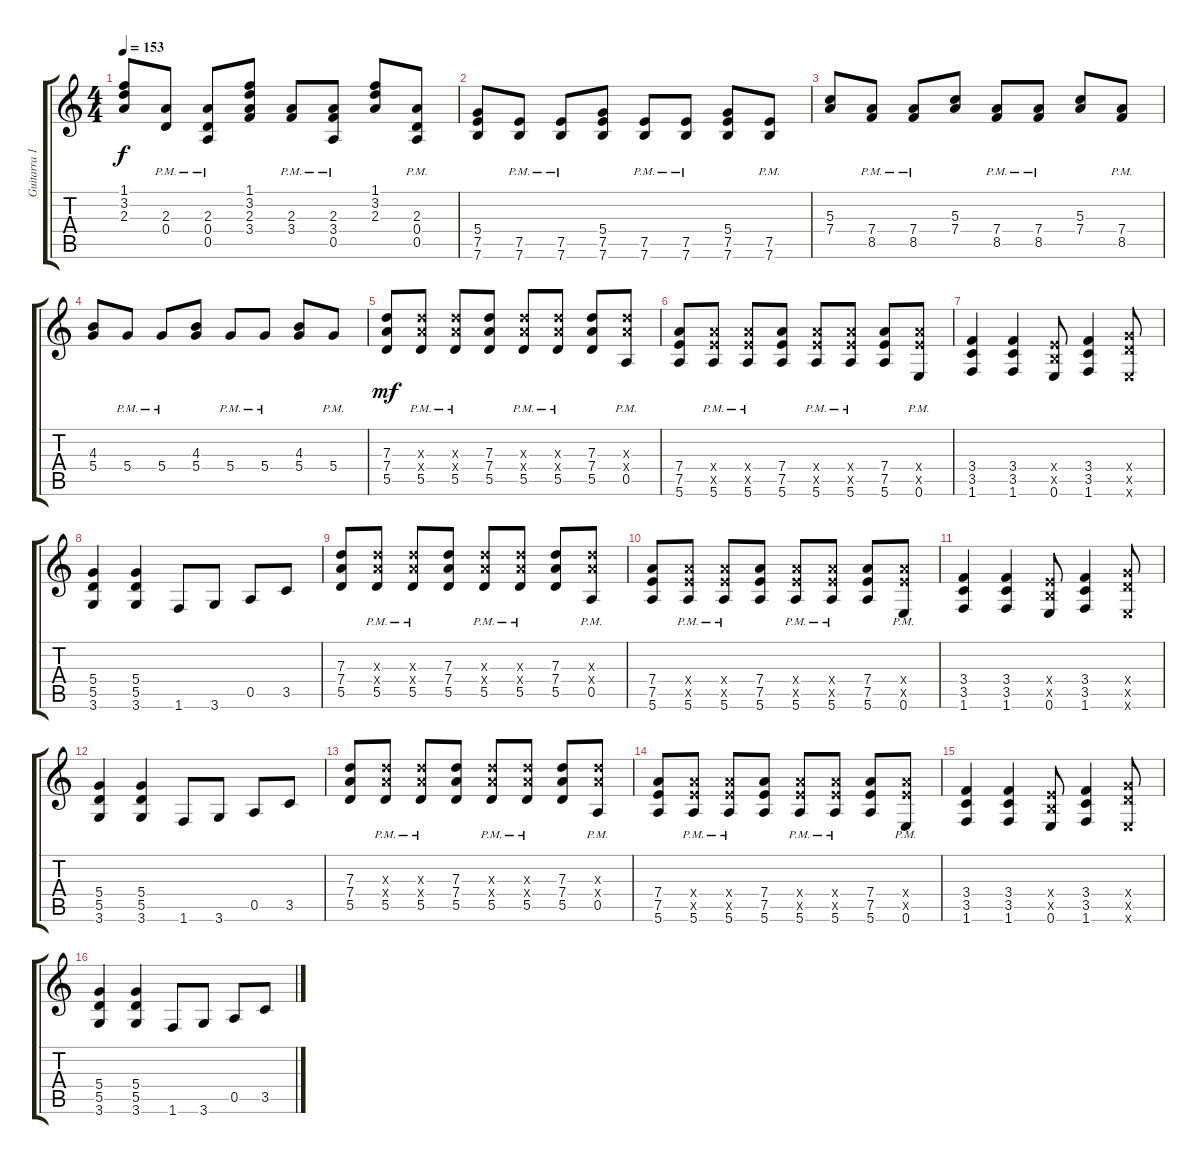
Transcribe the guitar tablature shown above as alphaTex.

\track ("Guitarra 1" "Guitarra 1") {instrument overdrivenguitar}
\staff {score tabs}
\tuning (E4 B3 G3 D3 A2 E2) {hide}
\ts (4 4)
\tempo 153
\clef g2
\ks c
(1.1 3.2 2.3).8{dy f} (2.3{pm} 0.4{pm}).8 (2.3{pm} 0.4{pm} 0.5{pm}).8 (1.1 3.2 2.3 3.4).8 (2.3{pm} 3.4{pm}).8 (2.3{pm} 3.4{pm} 0.5{pm}).8 (1.1 3.2 2.3).8 (2.3{pm} 0.4{pm} 0.5{pm}).8 |
(5.4 7.5 7.6).8 (7.5{pm} 7.6{pm}).8 (7.5{pm} 7.6{pm}).8 (5.4 7.5 7.6).8 (7.5{pm} 7.6{pm}).8 (7.5{pm} 7.6{pm}).8 (5.4 7.5 7.6).8 (7.5{pm} 7.6{pm}).8 |
(5.3 7.4).8 (7.4{pm} 8.5{pm}).8 (7.4{pm} 8.5{pm}).8 (5.3 7.4).8 (7.4{pm} 8.5{pm}).8 (7.4{pm} 8.5{pm}).8 (5.3 7.4).8 (7.4{pm} 8.5{pm}).8 |
(4.3 5.4).8 5.4{pm}.8 5.4{pm}.8 (4.3 5.4).8 5.4{pm}.8 5.4{pm}.8 (4.3 5.4).8 5.4{pm}.8 |
(7.3 7.4 5.5).8{dy mf} (7.3{x} 7.4{x} 5.5{pm}).8 (7.3{x} 7.4{x} 5.5{pm}).8 (7.3 7.4 5.5).8 (7.3{x} 7.4{x} 5.5{pm}).8 (7.3{x} 7.4{x} 5.5{pm}).8 (7.3 7.4 5.5).8 (7.3{x} 7.4{x} 0.5{pm}).8 |
(7.4 7.5 5.6).8 (7.4{x} 7.5{x} 5.6{pm}).8 (7.4{x} 7.5{x} 5.6{pm}).8 (7.4 7.5 5.6).8 (7.4{x} 7.5{x} 5.6{pm}).8 (7.4{x} 7.5{x} 5.6{pm}).8 (7.4 7.5 5.6).8 (7.4{x} 7.5{x} 0.6{pm}).8 |
(3.4 3.5 1.6).4 (3.4 3.5 1.6).4 (2.4{x} 2.5{x} 0.6).8 (3.4 3.5 1.6).4 (5.4{x} 5.5{x} 0.6{x}).8 |
(5.4 5.5 3.6).4 (5.4 5.5 3.6).4 1.6.8 3.6.8 0.5.8 3.5.8 |
(7.3 7.4 5.5).8 (7.3{x} 7.4{x} 5.5{pm}).8 (7.3{x} 7.4{x} 5.5{pm}).8 (7.3 7.4 5.5).8 (7.3{x} 7.4{x} 5.5{pm}).8 (7.3{x} 7.4{x} 5.5{pm}).8 (7.3 7.4 5.5).8 (7.3{x} 7.4{x} 0.5{pm}).8 |
(7.4 7.5 5.6).8 (7.4{x} 7.5{x} 5.6{pm}).8 (7.4{x} 7.5{x} 5.6{pm}).8 (7.4 7.5 5.6).8 (7.4{x} 7.5{x} 5.6{pm}).8 (7.4{x} 7.5{x} 5.6{pm}).8 (7.4 7.5 5.6).8 (7.4{x} 7.5{x} 0.6{pm}).8 |
(3.4 3.5 1.6).4 (3.4 3.5 1.6).4 (2.4{x} 2.5{x} 0.6).8 (3.4 3.5 1.6).4 (5.4{x} 5.5{x} 0.6{x}).8 |
(5.4 5.5 3.6).4 (5.4 5.5 3.6).4 1.6.8 3.6.8 0.5.8 3.5.8 |
(7.3 7.4 5.5).8 (7.3{x} 7.4{x} 5.5{pm}).8 (7.3{x} 7.4{x} 5.5{pm}).8 (7.3 7.4 5.5).8 (7.3{x} 7.4{x} 5.5{pm}).8 (7.3{x} 7.4{x} 5.5{pm}).8 (7.3 7.4 5.5).8 (7.3{x} 7.4{x} 0.5{pm}).8 |
(7.4 7.5 5.6).8 (7.4{x} 7.5{x} 5.6{pm}).8 (7.4{x} 7.5{x} 5.6{pm}).8 (7.4 7.5 5.6).8 (7.4{x} 7.5{x} 5.6{pm}).8 (7.4{x} 7.5{x} 5.6{pm}).8 (7.4 7.5 5.6).8 (7.4{x} 7.5{x} 0.6{pm}).8 |
(3.4 3.5 1.6).4 (3.4 3.5 1.6).4 (2.4{x} 2.5{x} 0.6).8 (3.4 3.5 1.6).4 (5.4{x} 5.5{x} 0.6{x}).8 |
(5.4 5.5 3.6).4 (5.4 5.5 3.6).4 1.6.8 3.6.8 0.5.8 3.5.8
